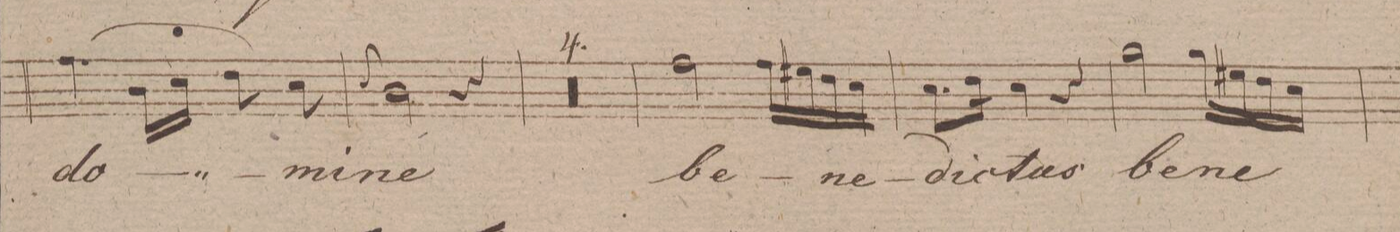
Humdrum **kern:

**kern	**text
*I"Tenore. Solo	*
*clefC4	*
*k[f#c#g#]	*
*M3/4	*
(>4.e\	do-
16A\LL	.
16B\JJ	.
8c#\)	.
8B\	-mi-
=30	=30
8qqB/	.
*2\right	*
2A\	-ne
4r	.
=31	=31
0.r	.
=32	=32
=33	=33
=34	=34
=35	=35
2e\	be-
16e\LL	.
16d#X\	.
16c#\	-ne-
16B\JJ	.
=36	=36
8.B\L	-dic-
16c#\Jk	.
4B\	-tus
4r	.
=37	=37
2f#\	be-
16f#\LL	-ne-
16d#X\	.
16c#\	.
16B\JJ	.
=38	=38
*-	*-
